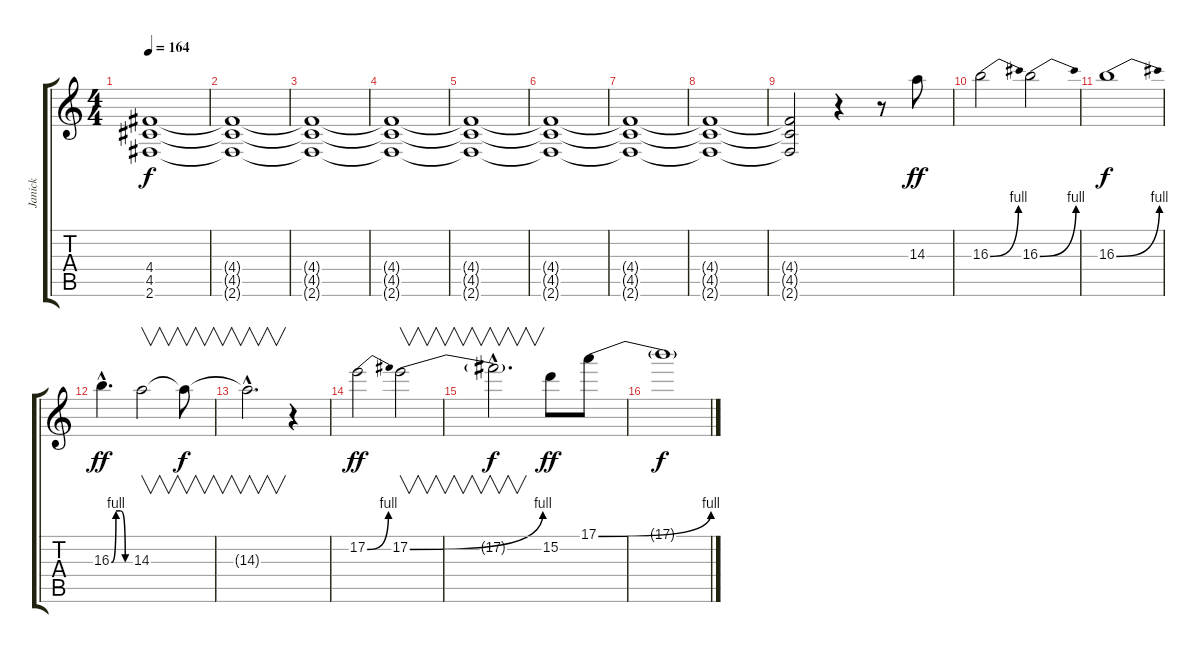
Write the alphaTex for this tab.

\track ("Janick" "Janick") {instrument distortionguitar}
\staff {score tabs}
\tuning (E4 B3 G3 D3 A2 E2) {hide}
\ts (4 4)
\tempo 164
\clef g2
\ks c
(4.4{t} 4.5{t} 2.6{t}).1{dy f} |
(4.4{t} 4.5{t} 2.6{t}).1 |
(4.4{t} 4.5{t} 2.6{t}).1 |
(4.4{t} 4.5{t} 2.6{t}).1 |
(4.4{t} 4.5{t} 2.6{t}).1 |
(4.4{t} 4.5{t} 2.6{t}).1 |
(4.4{t} 4.5{t} 2.6{t}).1 |
(4.4{t} 4.5{t} 2.6{t}).1 |
(4.4{t} 4.5{t} 2.6{t}).2 r.4 r.8 14.3.8{dy ff} |
16.3{be (bend 0 0 60 4)}.2 16.3{be (bend 0 0 60 4)}.2 |
16.3{be (bend 0 0 60 4)}.1{dy f} |
16.3{be (custom 0 0 15 4 30 4 45 0 60 0) hac}.4{d dy ff} 14.3.2{v} 14.3{t}.8{v dy f} |
14.3{hac t}.2{v d} r.4 |
17.2{be (bend 0 0 60 4)}.2{dy ff} 17.2{be (bend 0 0 60 4)}.2{v} |
17.2{hac t}.2{v d dy f} 15.2.8{dy ff} 17.1{be (bend 0 0 60 4)}.8 |
17.1{t}.1{dy f}
